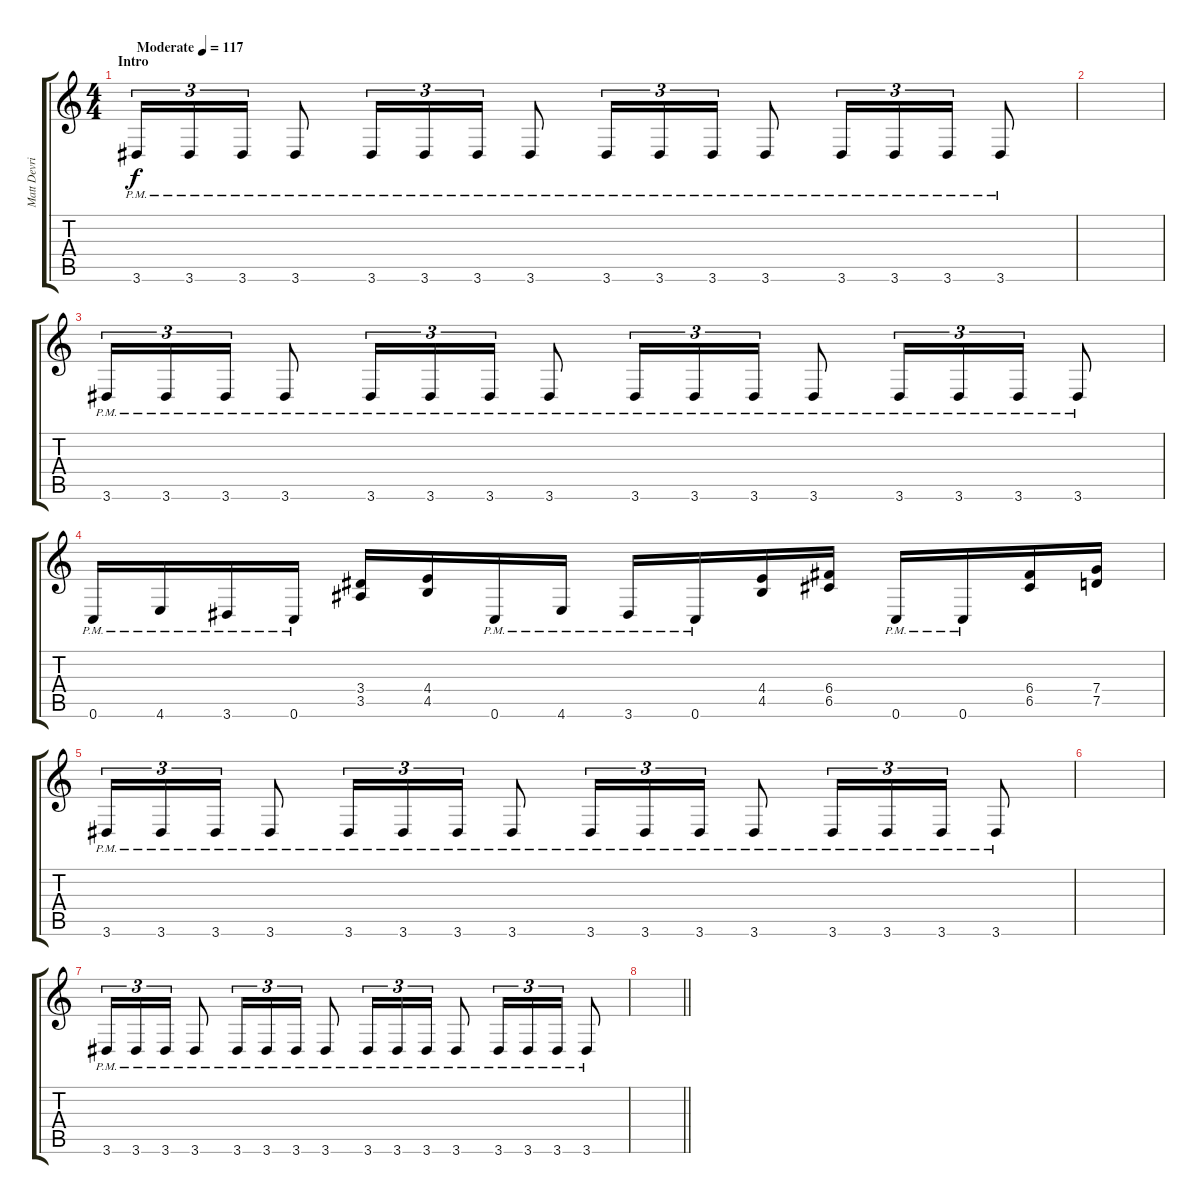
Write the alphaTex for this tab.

\track ("Matt Devries" "Matt Devri") {instrument overdrivenguitar}
\staff {score tabs}
\tuning (D4 A3 F3 C3 G2 C2) {hide}
\ts (4 4)
\section ("" "Intro")
\tempo (117 "Moderate")
\clef g2
\ks c
3.6{pm}.16{tu (3 2) dy f instrument overdrivenguitar} 3.6{pm}.16{tu (3 2)} 3.6{pm}.16{tu (3 2)} 3.6{pm}.8 3.6{pm}.16{tu (3 2)} 3.6{pm}.16{tu (3 2)} 3.6{pm}.16{tu (3 2)} 3.6{pm}.8 3.6{pm}.16{tu (3 2)} 3.6{pm}.16{tu (3 2)} 3.6{pm}.16{tu (3 2)} 3.6{pm}.8 3.6{pm}.16{tu (3 2)} 3.6{pm}.16{tu (3 2)} 3.6{pm}.16{tu (3 2)} 3.6{pm}.8 |
|
3.6{pm}.16{tu (3 2)} 3.6{pm}.16{tu (3 2)} 3.6{pm}.16{tu (3 2)} 3.6{pm}.8 3.6{pm}.16{tu (3 2)} 3.6{pm}.16{tu (3 2)} 3.6{pm}.16{tu (3 2)} 3.6{pm}.8 3.6{pm}.16{tu (3 2)} 3.6{pm}.16{tu (3 2)} 3.6{pm}.16{tu (3 2)} 3.6{pm}.8 3.6{pm}.16{tu (3 2)} 3.6{pm}.16{tu (3 2)} 3.6{pm}.16{tu (3 2)} 3.6{pm}.8 |
0.6{pm}.16 4.6{pm}.16 3.6{pm}.16 0.6{pm}.16 (3.4 3.5).16 (4.4 4.5).16 0.6{pm}.16 4.6{pm}.16 3.6{pm}.16 0.6{pm}.16 (4.4 4.5).16 (6.4 6.5).16 0.6{pm}.16 0.6{pm}.16 (6.4 6.5).16 (7.4 7.5).16 |
3.6{pm}.16{tu (3 2)} 3.6{pm}.16{tu (3 2)} 3.6{pm}.16{tu (3 2)} 3.6{pm}.8 3.6{pm}.16{tu (3 2)} 3.6{pm}.16{tu (3 2)} 3.6{pm}.16{tu (3 2)} 3.6{pm}.8 3.6{pm}.16{tu (3 2)} 3.6{pm}.16{tu (3 2)} 3.6{pm}.16{tu (3 2)} 3.6{pm}.8 3.6{pm}.16{tu (3 2)} 3.6{pm}.16{tu (3 2)} 3.6{pm}.16{tu (3 2)} 3.6{pm}.8 |
|
3.6{pm}.16{tu (3 2)} 3.6{pm}.16{tu (3 2)} 3.6{pm}.16{tu (3 2)} 3.6{pm}.8 3.6{pm}.16{tu (3 2)} 3.6{pm}.16{tu (3 2)} 3.6{pm}.16{tu (3 2)} 3.6{pm}.8 3.6{pm}.16{tu (3 2)} 3.6{pm}.16{tu (3 2)} 3.6{pm}.16{tu (3 2)} 3.6{pm}.8 3.6{pm}.16{tu (3 2)} 3.6{pm}.16{tu (3 2)} 3.6{pm}.16{tu (3 2)} 3.6{pm}.8 |
\barLineRight lightlight
